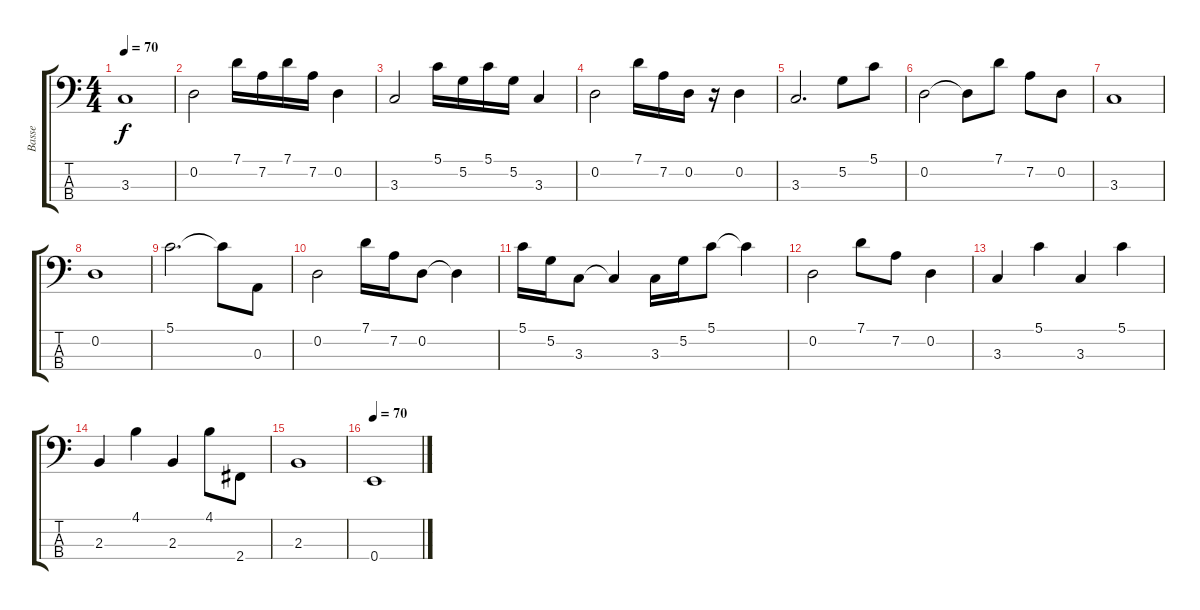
\track ("Basse" "Basse") {instrument electricbassfinger}
\staff {score tabs}
\tuning (G2 D2 A1 E1) {hide}
\ts (4 4)
\tempo 70
\clef f4
\ks c
3.3.1{dy f} |
0.2.2 7.1.16 7.2.16 7.1.16 7.2.16 0.2.4 |
3.3.2 5.1.16 5.2.16 5.1.16 5.2.16 3.3.4 |
0.2.2 7.1.16 7.2.16 0.2.16 r.16 0.2.4 |
3.3.2{d} 5.2.8 5.1.8 |
0.2.2 0.2{t}.8 7.1.8 7.2.8 0.2.8 |
3.3.1 |
0.2.1 |
5.1.2{d} 5.1{t}.8 0.3.8 |
0.2.2 7.1.16 7.2.16 0.2.8 0.2{t}.4 |
5.1.16 5.2.16 3.3.8 3.3{t}.4 3.3.16 5.2.16 5.1.8 5.1{t}.4 |
0.2.2 7.1.8 7.2.8 0.2.4 |
3.3.4 5.1.4 3.3.4 5.1.4 |
2.3.4 4.1.4 2.3.4 4.1.8 2.4.8 |
2.3.1 |
\tempo 70
0.4.1
